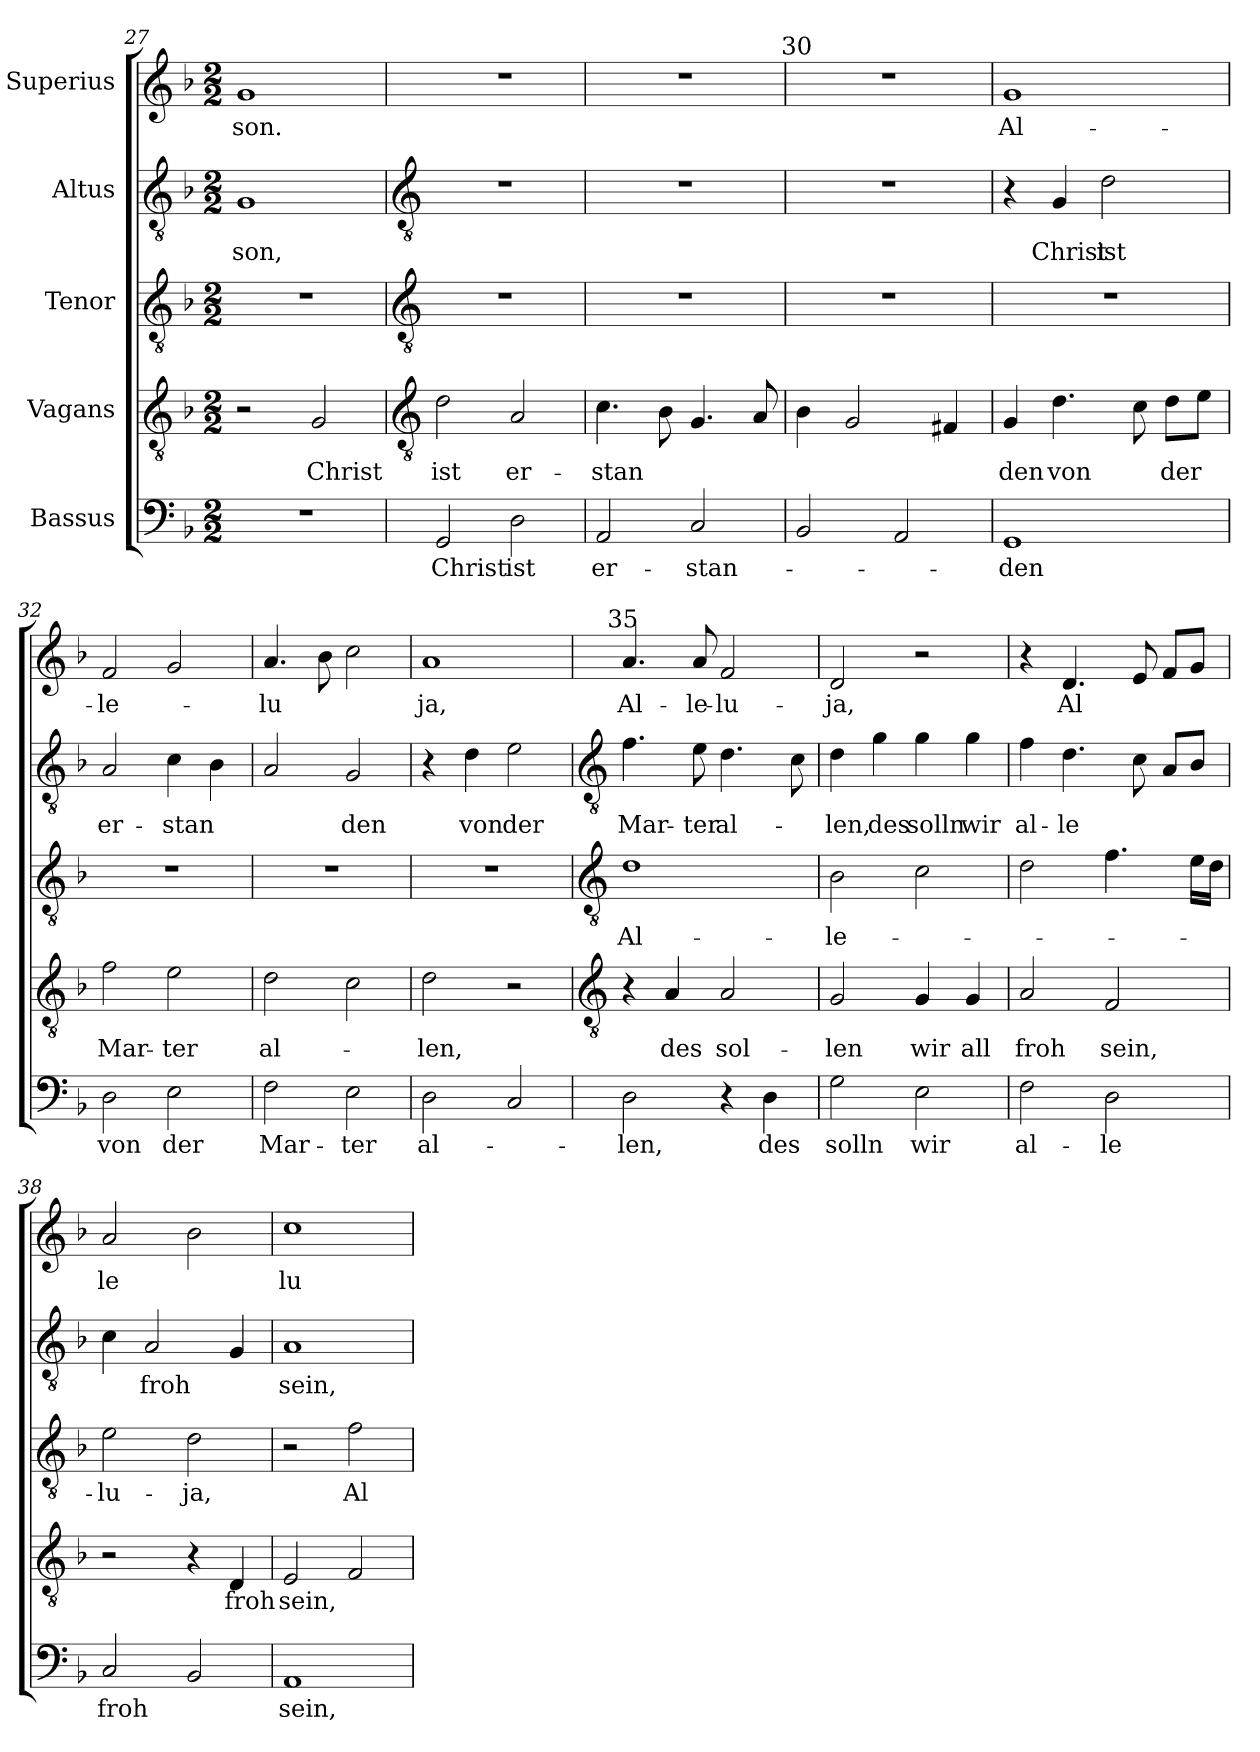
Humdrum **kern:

**kern	**text	**kern	**text	**kern	**text	**kern	**text	**kern	**text
*part5	*part5	*part4	*part4	*part3	*part3	*part2	*part2	*part1	*part1
*staff5	*staff5	*staff4	*staff4	*staff3	*staff3	*staff2	*staff2	*staff1	*staff1
*I"Bassus	*	*I"Vagans	*	*I"Tenor	*	*I"Altus	*	*I"Superius	*
*clefF4	*	*clefGv2	*	*clefGv2	*	*clefGv2	*	*clefG2	*
*k[b-]	*	*k[b-]	*	*k[b-]	*	*k[b-]	*	*k[b-]	*
*F:	*	*F:	*	*F:	*	*F:	*	*F:	*
*M2/2	*	*M2/2	*	*M2/2	*	*M2/2	*	*M2/2	*
=27	=27	=27	=27	=27	=27	=27	=27	=27	=27
!	!	!	!	!	!	!	!LO:LY:b	!	!LO:LY:b
1r	.	2r	.	1r	.	1G	-son,	1g	son.
!	!	!	!LO:LY:b	!	!	!	!	!	!
.	.	2G	Christ	.	.	.	.	.	.
!!LO:LB:g=z
=28	=28	=28	=28	=28	=28	=28	=28	=28	=28
*	*	*clefGv2	*	*clefGv2	*	*clefGv2	*	*	*
!	!LO:LY:b	!	!LO:LY:b	!	!	!	!	!	!
2GG	Christ	2d	ist	1r	.	1r	.	1r	.
!	!LO:LY:b	!	!LO:LY:b	!	!	!	!	!	!
2D	ist	2A	er-	.	.	.	.	.	.
=29	=29	=29	=29	=29	=29	=29	=29	=29	=29
!	!LO:LY:b	!	!LO:LY:b	!	!	!	!	!	!
2AA	er-	4.c	-stan	1r	.	1r	.	1r	.
.	.	8B-	.	.	.	.	.	.	.
!	!LO:LY:b	!	!	!	!	!	!	!	!
2C	-stan-	4.G	.	.	.	.	.	.	.
.	.	8A	.	.	.	.	.	.	.
=30	=30	=30	=30	=30	=30	=30	=30	=30	=30
!	!	!	!	!	!	!	!	!LO:TX:a:cj:t=30	!
2BB-	.	4B-	.	1r	.	1r	.	1r	.
.	.	2G	.	.	.	.	.	.	.
2AA	.	.	.	.	.	.	.	.	.
.	.	4F#	.	.	.	.	.	.	.
=31	=31	=31	=31	=31	=31	=31	=31	=31	=31
!	!LO:LY:b	!	!LO:LY:b	!	!	!	!	!	!LO:LY:b
1GG	-den	4G	den	1r	.	4r	.	1g	Al-
!	!	!	!LO:LY:b	!	!	!	!LO:LY:b	!	!
.	.	4.d	von	.	.	4G	Christ	.	.
!	!	!	!	!	!	!	!LO:LY:b	!	!
.	.	.	.	.	.	2d	ist	.	.
.	.	8c	.	.	.	.	.	.	.
!	!	!	!LO:LY:b	!	!	!	!	!	!
.	.	8dL	der	.	.	.	.	.	.
.	.	8eJ	.	.	.	.	.	.	.
=32	=32	=32	=32	=32	=32	=32	=32	=32	=32
!	!LO:LY:b	!	!LO:LY:b	!	!	!	!LO:LY:b	!	!LO:LY:b
2D	von	2f	Mar-	1r	.	2A	er-	2f	-le-
!	!LO:LY:b	!	!LO:LY:b	!	!	!	!LO:LY:b	!	!
2E	der	2e	-ter	.	.	4c	-stan	2g	.
.	.	.	.	.	.	4B-	.	.	.
=33	=33	=33	=33	=33	=33	=33	=33	=33	=33
!	!LO:LY:b	!	!LO:LY:b	!	!	!	!	!	!LO:LY:b
2F	Mar-	2d	al-	1r	.	2A	.	4.a	-lu
!	!	!	!	!	!	!	!	!	!LO:LY:b
.	.	.	.	.	.	.	.	8b-	-
!	!LO:LY:b	!	!	!	!	!	!LO:LY:b	!	!
2E	-ter	2c	.	.	.	2G	den	2cc	.
=34	=34	=34	=34	=34	=34	=34	=34	=34	=34
!	!LO:LY:b	!	!LO:LY:b	!	!	!	!	!	!LO:LY:b
2D	al-	2d	-len,	1r	.	4r	.	1a	ja,
!	!	!	!	!	!	!	!LO:LY:b	!	!
.	.	.	.	.	.	4d	von	.	.
!	!	!	!	!	!	!	!LO:LY:b	!	!
2C	.	2r	.	.	.	2e	der	.	.
!!LO:LB:g=z
=35	=35	=35	=35	=35	=35	=35	=35	=35	=35
*	*	*clefGv2	*	*clefGv2	*	*clefGv2	*	*	*
!	!	!	!	!	!	!	!	!LO:TX:a:cj:t=35	!
!	!LO:LY:b	!	!	!	!LO:LY:b	!	!LO:LY:b	!	!LO:LY:b
2D	-len,	4r	.	1d	Al-	4.f	Mar-	4.a	Al-
!	!	!	!LO:LY:b	!	!	!	!	!	!
.	.	4A	des	.	.	.	.	.	.
!	!	!	!	!	!	!	!LO:LY:b	!	!LO:LY:b
.	.	.	.	.	.	8e	-ter	8a	-le-
!	!	!	!LO:LY:b	!	!	!	!LO:LY:b	!	!LO:LY:b
4r	.	2A	sol-	.	.	4.d	al-	2f	-lu-
!	!LO:LY:b	!	!	!	!	!	!	!	!
4D	des	.	.	.	.	.	.	.	.
.	.	.	.	.	.	8c	.	.	.
=36	=36	=36	=36	=36	=36	=36	=36	=36	=36
!	!LO:LY:b	!	!LO:LY:b	!	!LO:LY:b	!	!LO:LY:b	!	!LO:LY:b
2G	solln	2G	-len	2B-	-le-	4d	-len,	2d	-ja,
!	!	!	!	!	!	!	!LO:LY:b	!	!
.	.	.	.	.	.	4g	des	.	.
!	!LO:LY:b	!	!LO:LY:b	!	!	!	!LO:LY:b	!	!
2E	wir	4G	wir	2c	.	4g	solln	2r	.
!	!	!	!LO:LY:b	!	!	!	!LO:LY:b	!	!
.	.	4G	all	.	.	4g	wir	.	.
=37	=37	=37	=37	=37	=37	=37	=37	=37	=37
!	!LO:LY:b	!	!LO:LY:b	!	!	!	!LO:LY:b	!	!
2F	al-	2A	froh	2d	.	4f	al-	4r	.
!	!	!	!	!	!	!	!LO:LY:b	!	!LO:LY:b
.	.	.	.	.	.	4.d	-le	4.d	Al
!	!LO:LY:b	!	!LO:LY:b	!	!	!	!	!	!
2D	-le	2F	sein,	4.f	.	.	.	.	.
.	.	.	.	.	.	8c	.	8e	.
.	.	.	.	.	.	8AL	.	8fL	.
.	.	.	.	16eLL	.	8B-J	.	8gJ	.
.	.	.	.	16dJJ	.	.	.	.	.
=38	=38	=38	=38	=38	=38	=38	=38	=38	=38
!	!LO:LY:b	!	!	!	!LO:LY:b	!	!	!	!LO:LY:b
2C	froh	2r	.	2e	-lu-	4c	.	2a	le
!	!	!	!	!	!	!	!LO:LY:b	!	!
.	.	.	.	.	.	2A	froh	.	.
!	!	!	!	!	!LO:LY:b	!	!	!	!
2BB-	.	4r	.	2d	-ja,	.	.	2b-	.
!	!	!	!LO:LY:b	!	!	!	!	!	!
.	.	4D	froh	.	.	4G	.	.	.
=39	=39	=39	=39	=39	=39	=39	=39	=39	=39
!	!LO:LY:b	!	!LO:LY:b	!	!	!	!LO:LY:b	!	!LO:LY:b
1AA	sein,	2E	sein,	2r	.	1A	sein,	1cc	lu-
!	!	!	!	!	!LO:LY:b	!	!	!	!
.	.	2F	.	2f	Al-	.	.	.	.
=	=	=	=	=	=	=	=	=	=
*-	*-	*-	*-	*-	*-	*-	*-	*-	*-
